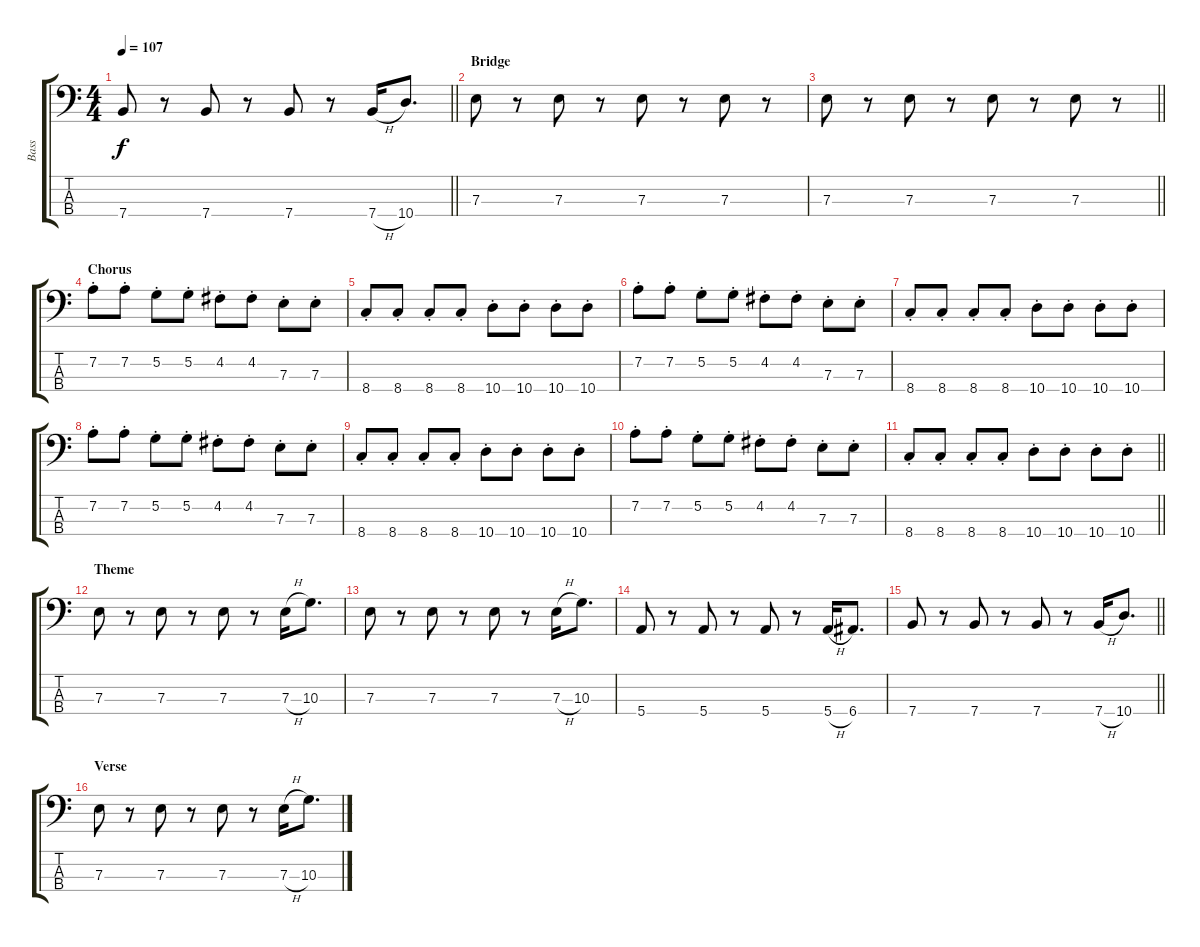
\track ("Bass" "Bass") {instrument electricbasspick}
\staff {score tabs}
\tuning (G2 D2 A1 E1) {hide}
\ts (4 4)
\tempo 107
\clef f4
\barLineRight lightlight
\ks c
7.4.8{dy f} r.8 7.4.8 r.8 7.4.8 r.8 7.4{h}.16 10.4.8{d} |
\section ("" "Bridge")
7.3.8 r.8 7.3.8 r.8 7.3.8 r.8 7.3.8 r.8 |
\barLineRight lightlight
7.3.8 r.8 7.3.8 r.8 7.3.8 r.8 7.3.8 r.8 |
\section ("" "Chorus")
7.2{st}.8 7.2{st}.8 5.2{st}.8 5.2{st}.8 4.2{st}.8 4.2{st}.8 7.3{st}.8 7.3{st}.8 |
8.4{st}.8 8.4{st}.8 8.4{st}.8 8.4{st}.8 10.4{st}.8 10.4{st}.8 10.4{st}.8 10.4{st}.8 |
7.2{st}.8 7.2{st}.8 5.2{st}.8 5.2{st}.8 4.2{st}.8 4.2{st}.8 7.3{st}.8 7.3{st}.8 |
8.4{st}.8 8.4{st}.8 8.4{st}.8 8.4{st}.8 10.4{st}.8 10.4{st}.8 10.4{st}.8 10.4{st}.8 |
7.2{st}.8 7.2{st}.8 5.2{st}.8 5.2{st}.8 4.2{st}.8 4.2{st}.8 7.3{st}.8 7.3{st}.8 |
8.4{st}.8 8.4{st}.8 8.4{st}.8 8.4{st}.8 10.4{st}.8 10.4{st}.8 10.4{st}.8 10.4{st}.8 |
7.2{st}.8 7.2{st}.8 5.2{st}.8 5.2{st}.8 4.2{st}.8 4.2{st}.8 7.3{st}.8 7.3{st}.8 |
\barLineRight lightlight
8.4{st}.8 8.4{st}.8 8.4{st}.8 8.4{st}.8 10.4{st}.8 10.4{st}.8 10.4{st}.8 10.4{st}.8 |
\section ("" "Theme")
7.3.8 r.8 7.3.8 r.8 7.3.8 r.8 7.3{h}.16 10.3.8{d} |
7.3.8 r.8 7.3.8 r.8 7.3.8 r.8 7.3{h}.16 10.3.8{d} |
5.4.8 r.8 5.4.8 r.8 5.4.8 r.8 5.4{h}.16 6.4.8{d} |
\barLineRight lightlight
7.4.8 r.8 7.4.8 r.8 7.4.8 r.8 7.4{h}.16 10.4.8{d} |
\section ("" "Verse")
7.3.8 r.8 7.3.8 r.8 7.3.8 r.8 7.3{h}.16 10.3.8{d}
